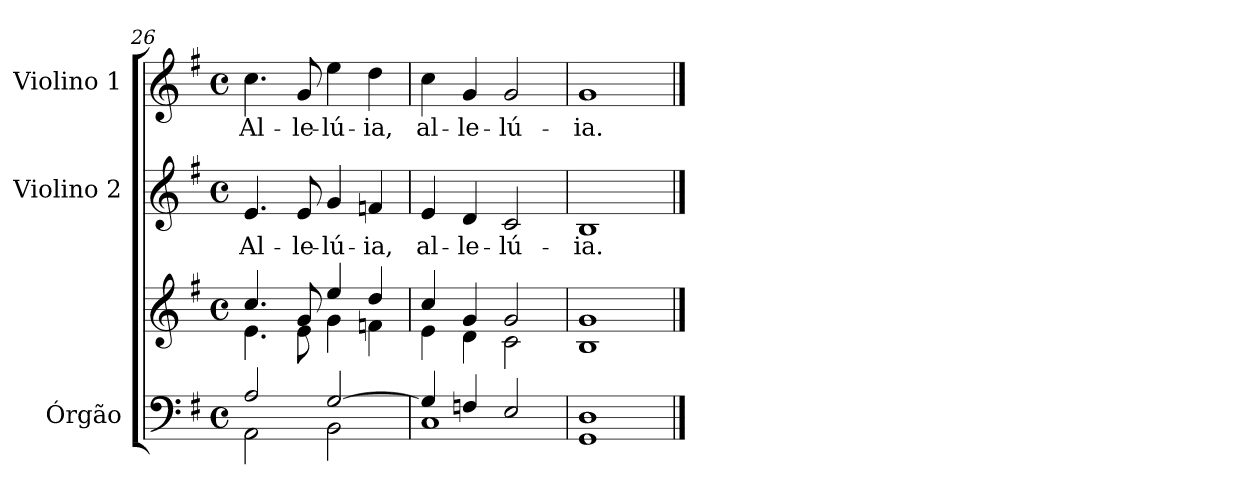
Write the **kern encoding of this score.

**kern	**kern	**kern	**text	**kern	**text
*part3	*part3	*part2	*part2	*part1	*part1
*staff4	*staff3	*staff2	*staff2	*staff1	*staff1
*I"Órgão	*	*I"Violino 2	*	*I"Violino 1	*
*I'Órg.	*	*I'Vno. 2	*	*I'Vno. 1	*
*clefF4	*clefG2	*clefG2	*	*clefG2	*
*k[f#]	*k[f#]	*k[f#]	*	*k[f#]	*
*G:	*G:	*G:	*	*G:	*
*M4/4	*M4/4	*M4/4	*	*M4/4	*
*met(c)	*met(c)	*met(c)	*	*met(c)	*
=26	=26	=26	=26	=26	=26
*^	*^	*	*	*	*
!	!	!	!	!	!LO:LY:b:color=#000000	!	!
!	!	!	!	!	!	!	!LO:LY:b:color=#000000
2Ai/	2AAi\	4.cci/	4.ei\	4.ei/	Al-	4.cci\	Al-
!	!	!	!	!	!LO:LY:b:color=#000000	!	!
!	!	!	!	!	!	!	!LO:LY:b:color=#000000
.	.	8gi/	8ei\	8ei/	-le-	8gi/	-le-
!	!	!	!	!	!LO:LY:b:color=#000000	!	!
!	!	!	!	!	!	!	!LO:LY:b:color=#000000
[>2Gi/	2BBi\	4eei/	4gi\	4gi/	-lú-	4eei\	-lú-
!	!	!	!	!	!LO:LY:b:color=#000000	!	!
!	!	!	!	!	!	!	!LO:LY:b:color=#000000
.	.	4ddi/	4fni\	4fni/	-ia,	4ddi\	-ia,
=27	=27	=27	=27	=27	=27	=27	=27
!	!	!	!	!	!LO:LY:b:color=#000000	!	!
!	!	!	!	!	!	!	!LO:LY:b:color=#000000
4Gi/]	1Ci	4cci/	4ei\	4ei/	al-	4cci\	al-
!	!	!	!	!	!LO:LY:b:color=#000000	!	!
!	!	!	!	!	!	!	!LO:LY:b:color=#000000
4Fni/	.	4gi/	4di\	4di/	-le-	4gi/	-le-
!	!	!	!	!	!LO:LY:b:color=#000000	!	!
!	!	!	!	!	!	!	!LO:LY:b:color=#000000
2Ei/	.	2gi/	2ci\	2ci/	-lú-	2gi/	-lú-
*v	*v	*	*	*	*	*	*
*	*v	*v	*	*	*	*
=28	=28	=28	=28	=28	=28
*	*^	*	*	*	*
!	!	!	!	!LO:LY:b:color=#000000	!	!
*	*v	*v	*	*	*	*
*	*^	*	*	*	*
!	!	!	!	!	!	!LO:LY:b:color=#000000
*	*v	*v	*	*	*	*
1GGi 1Di	1Bi 1gi	1Bi	-ia.	1gi	-ia.
==	==	==	==	==	==
*-	*-	*-	*-	*-	*-
